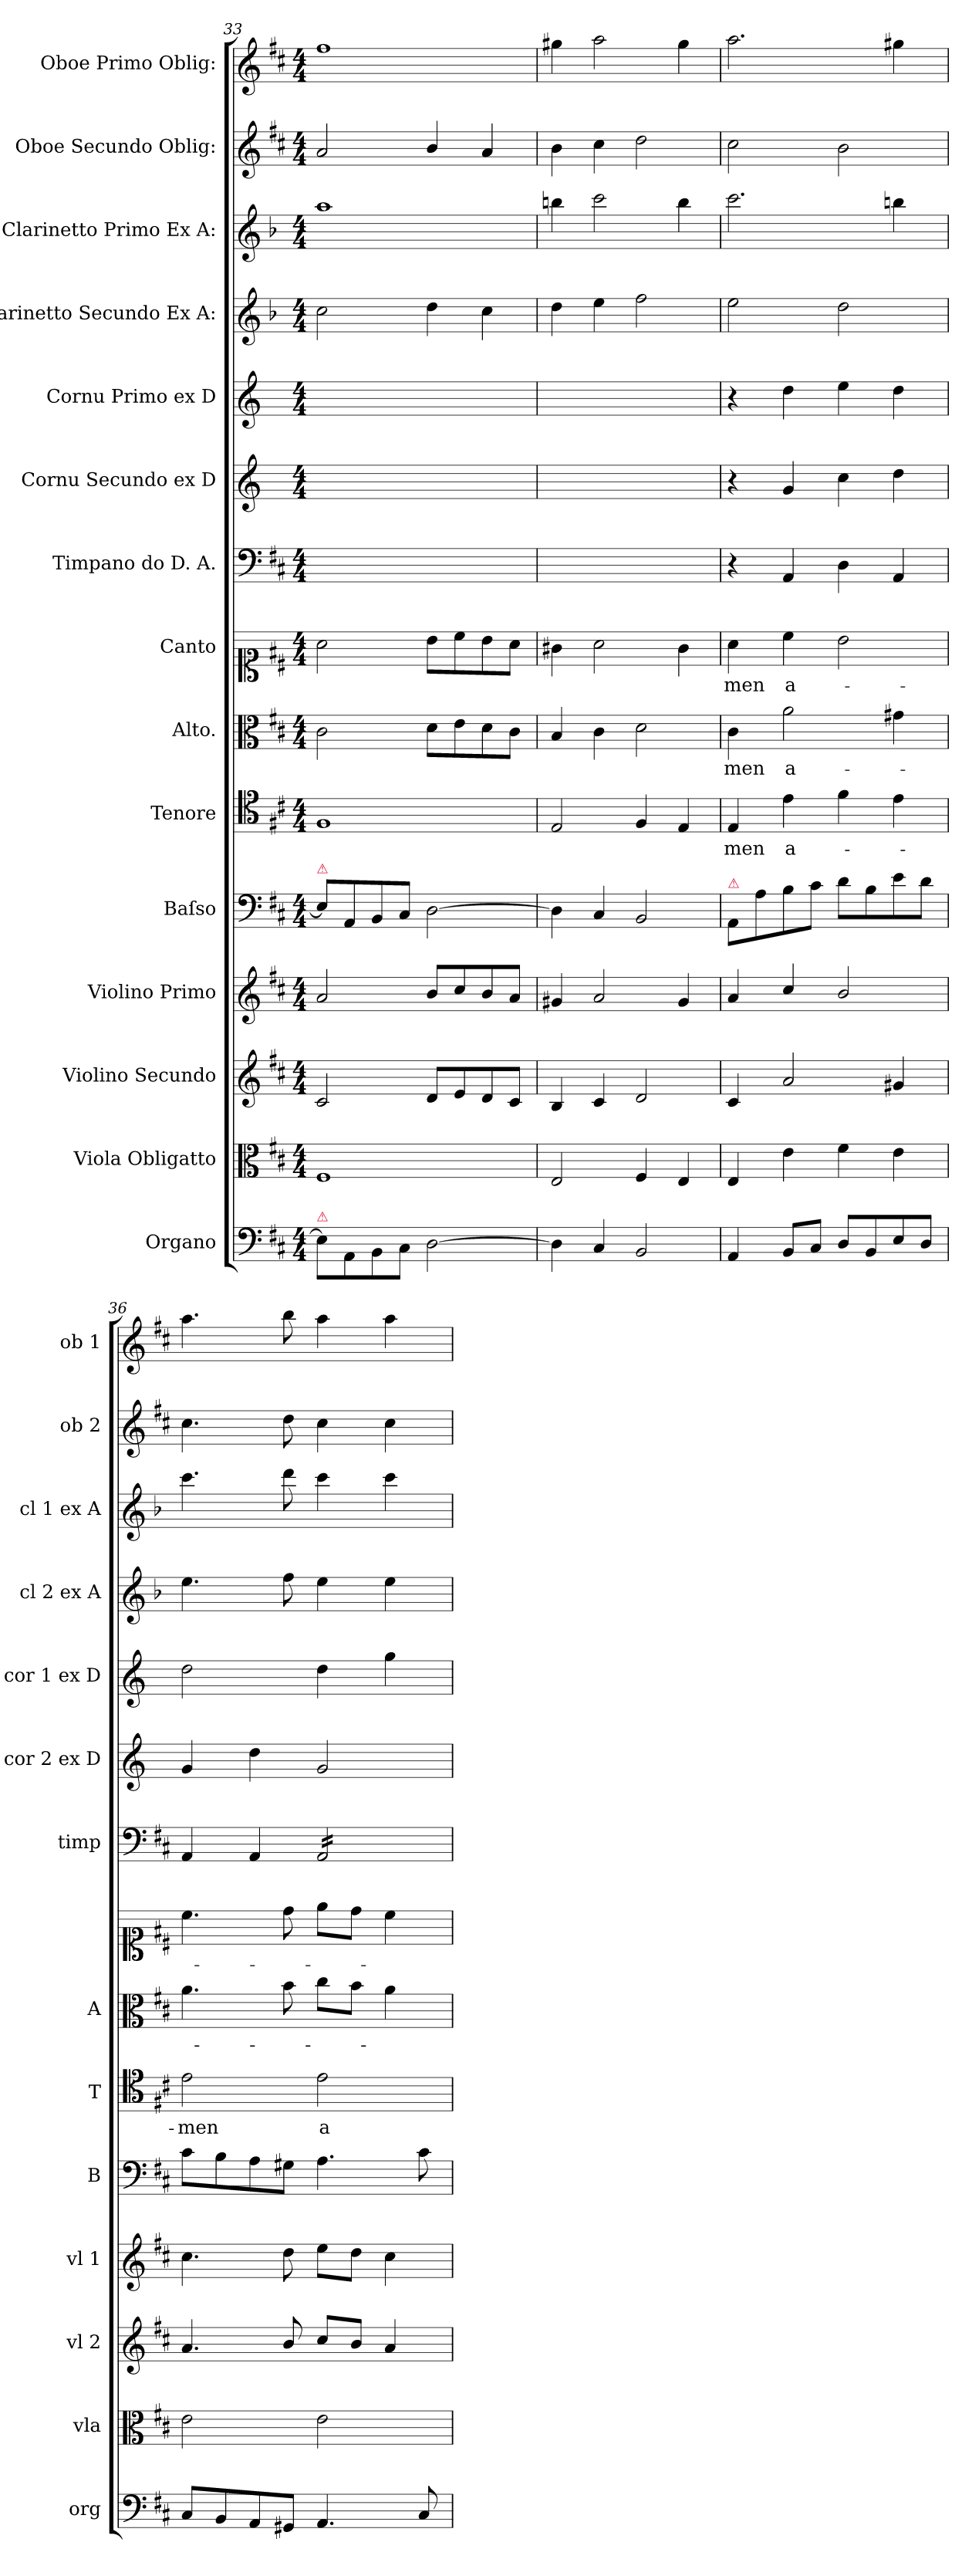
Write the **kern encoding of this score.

**kern	**kern	**kern	**kern	**kern	**kern	**text	**kern	**text	**kern	**text	**kern	**kern	**kern	**kern	**kern	**kern	**kern
*part15	*part14	*part13	*part12	*part11	*part10	*part10	*part9	*part9	*part8	*part8	*part7	*part6	*part5	*part4	*part3	*part2	*part1
*staff15	*staff14	*staff13	*staff12	*staff11	*staff10	*staff10	*staff9	*staff9	*staff8	*staff8	*staff7	*staff6	*staff5	*staff4	*staff3	*staff2	*staff1
*I"Organo	*I"Viola Obligatto	*I"Violino Secundo	*I"Violino Primo	*I"Baſso	*I"Tenore	*	*I"Alto.	*	*I"Canto	*	*I"Timpano do D. A.	*I"Cornu Secundo ex D	*I"Cornu Primo ex D	*I"Clarinetto Secundo Ex A:	*I"Clarinetto Primo Ex A:	*I"Oboe Secundo Oblig:	*I"Oboe Primo Oblig:
*I'org	*I'vla	*I'vl 2	*I'vl 1	*I'B	*I'T	*	*I'A	*	*	*	*I'timp	*I'cor 2 ex D	*I'cor 1 ex D	*I'cl 2 ex A	*I'cl 1 ex A	*I'ob 2	*I'ob 1
*clefF4	*clefC3	*clefG2	*clefG2	*clefF4	*clefC4	*	*clefC3	*	*clefC1	*	*clefF4	*clefG2	*clefG2	*clefG2	*clefG2	*clefG2	*clefG2
*	*	*	*	*	*	*	*	*	*	*	*	*ITrd6c10	*ITrd6c10	*ITrd2c3	*ITrd2c3	*	*
*k[f#c#]	*k[f#c#]	*k[f#c#]	*k[f#c#]	*k[f#c#]	*k[f#c#]	*	*k[f#c#]	*	*k[f#c#]	*	*k[f#c#]	*k[f#c#]	*k[f#c#]	*k[f#c#]	*k[f#c#]	*k[f#c#]	*k[f#c#]
*D:	*D:	*D:	*D:	*D:	*D:	*	*D:	*	*D:	*	*D:	*D:	*D:	*D:	*D:	*D:	*D:
*M4/4	*M4/4	*M4/4	*M4/4	*M4/4	*M4/4	*	*M4/4	*	*M4/4	*	*M4/4	*M4/4	*M4/4	*M4/4	*M4/4	*M4/4	*M4/4
=33	=33	=33	=33	=33	=33	=33	=33	=33	=33	=33	=33	=33	=33	=33	=33	=33	=33
!	!	!	!	!LO:TX:a:color=crimson:t=⚠	!	!	!	!	!	!	!	!	!	!	!	!	!
!LO:TX:a:color=crimson:t=⚠	!	!	!	!	!	!	!	!	!	!	!	!	!	!	!	!	!
8E\L]	1F#	2c#/	2a/	8E\L]	1F#	.	2c#\	.	2a\	.	1ryy	1ryy	1ryy	2a\	1ff#	2a/	1ff#
8AA\	.	.	.	8AA/	.	.	.	.	.	.	.	.	.	.	.	.	.
8BB\	.	.	.	8BB/	.	.	.	.	.	.	.	.	.	.	.	.	.
8C#\J	.	.	.	8C#/J	.	.	.	.	.	.	.	.	.	.	.	.	.
[2D\	.	8d/L	8b/L	[2D\	.	.	8d\L	.	8b\L	.	.	.	.	4b\	.	4b/	.
.	.	8e/	8cc#/	.	.	.	8e\	.	8cc#\	.	.	.	.	.	.	.	.
.	.	8d/	8b/	.	.	.	8d\	.	8b\	.	.	.	.	4a\	.	4a/	.
.	.	8c#/J	8a/J	.	.	.	8c#\J	.	8a\J	.	.	.	.	.	.	.	.
=34	=34	=34	=34	=34	=34	=34	=34	=34	=34	=34	=34	=34	=34	=34	=34	=34	=34
4D\]	2E/	4B/	4g#X/	4D\]	2E/	.	4B/	.	4g#X\	.	1ryy	1ryy	1ryy	4b\	4gg#X\	4b\	4gg#X\
4C#/	.	4c#/	2a/	4C#/	.	.	4c#\	.	2a\	.	.	.	.	4cc#\	2aa\	4cc#\	2aa\
2BB/	4F#/	2d/	.	2BB/	4F#/	.	2d\	.	.	.	.	.	.	2dd\	.	2dd\	.
.	4E/	.	4g#/	.	4E/	.	.	.	4g#\	.	.	.	.	.	4gg#\	.	4gg#\
=35	=35	=35	=35	=35	=35	=35	=35	=35	=35	=35	=35	=35	=35	=35	=35	=35	=35
!	!	!	!	!LO:TX:a:color=crimson:t=⚠	!	!	!	!	!	!	!	!	!	!	!	!	!
4AA/	4E/	4c#/	4a/	8AA/L	4E/	-men	4c#\	-men	4a\	-men	4r	4r	4r	2cc#\	2.aa\	2cc#\	2.aa\
.	.	.	.	8A\	.	.	.	.	.	.	.	.	.	.	.	.	.
8BB/L	4e\	2a/	4cc#/	8B\	4e\	a-	2a\	a-	4cc#\	a-	4AA/	4A/	4e\	.	.	.	.
8C#/J	.	.	.	8c#\J	.	.	.	.	.	.	.	.	.	.	.	.	.
8D/L	4f#\	.	2b/	8d\L	4f#\	.	.	.	2b\	.	4D\	4d\	4f#\	2b\	.	2b\	.
8BB/	.	.	.	8B\	.	.	.	.	.	.	.	.	.	.	.	.	.
8E/	4e\	4g#X/	.	8e\	4e\	.	4g#X\	.	.	.	4AA/	4e\	4e\	.	4gg#X\	.	4gg#X\
8D/J	.	.	.	8d\J	.	.	.	.	.	.	.	.	.	.	.	.	.
=36	=36	=36	=36	=36	=36	=36	=36	=36	=36	=36	=36	=36	=36	=36	=36	=36	=36
8C#/L	2e\	4.a/	4.cc#\	8c#\L	2e\	-men	4.a\	.	4.cc#\	.	4AA/	4A/	2e\	4.cc#\	4.aa\	4.cc#\	4.aa\
8BB/	.	.	.	8B\	.	.	.	.	.	.	.	.	.	.	.	.	.
8AA/	.	.	.	8A\	.	.	.	.	.	.	4AA/	4e\	.	.	.	.	.
8GG#X/J	.	8b/	8dd\	8G#X\J	.	.	8b\	.	8dd\	.	.	.	.	8dd\	8bb\	8dd\	8bb\
!	!	!	!	!	!	!LO:LY:i	!	!	!	!	!	!	!	!	!	!	!
*	*	*	*	*	*	*	*	*	*	*	*tremolo	*	*	*	*	*	*
4.AA/	2e\	8cc#/L	8ee\L	4.A\	2e\	a-	8cc#\L	.	8ee\L	.	16AA/LL	2A/	4e\	4cc#\	4aa\	4cc#\	4aa\
.	.	.	.	.	.	.	.	.	.	.	16AA/	.	.	.	.	.	.
.	.	8b/J	8dd\J	.	.	.	8b\J	.	8dd\J	.	16AA/	.	.	.	.	.	.
.	.	.	.	.	.	.	.	.	.	.	16AA/	.	.	.	.	.	.
.	.	4a/	4cc#\	.	.	.	4a\	.	4cc#\	.	16AA/	.	4a\	4cc#\	4aa\	4cc#\	4aa\
.	.	.	.	.	.	.	.	.	.	.	16AA/	.	.	.	.	.	.
8C#/	.	.	.	8c#\	.	.	.	.	.	.	16AA/	.	.	.	.	.	.
.	.	.	.	.	.	.	.	.	.	.	16AA/JJ	.	.	.	.	.	.
*	*	*	*	*	*	*	*	*	*	*	*Xtremolo	*	*	*	*	*	*
=	=	=	=	=	=	=	=	=	=	=	=	=	=	=	=	=	=
*-	*-	*-	*-	*-	*-	*-	*-	*-	*-	*-	*-	*-	*-	*-	*-	*-	*-
